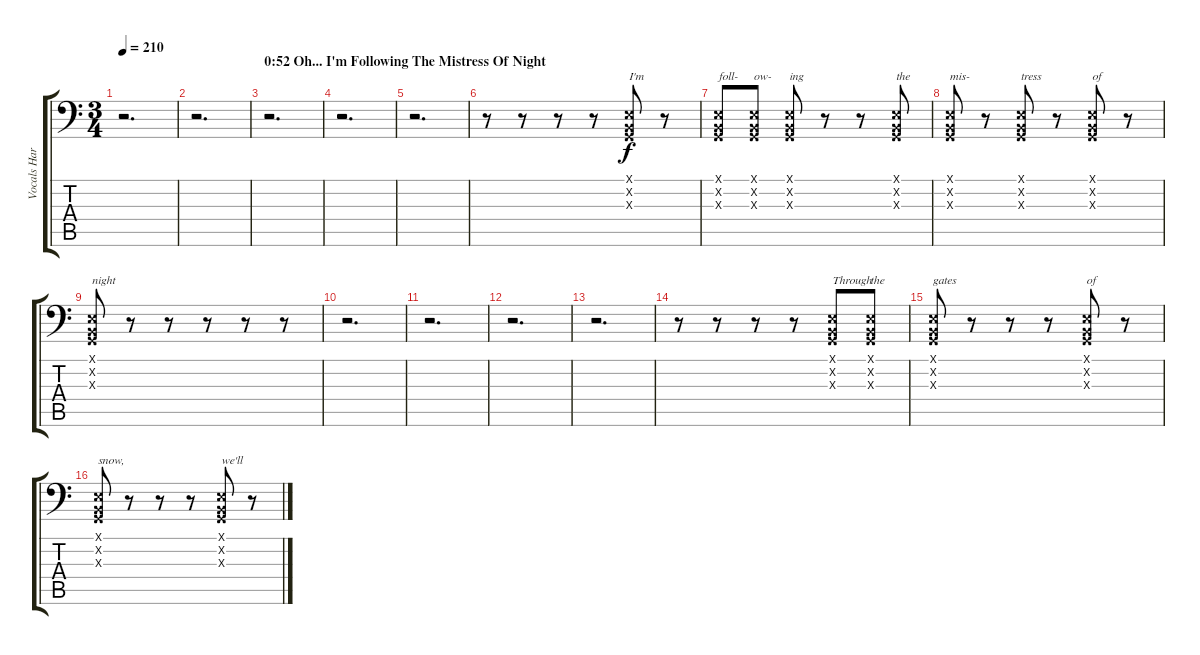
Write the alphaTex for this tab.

\track ("Vocals Harsh" "Vocals Har") {instrument timpani}
\staff {score tabs}
\tuning (E3 B2 G2 D2 A1 E1) {hide}
\ts (3 4)
\tempo 210
\clef f4
\ks c
r.2{d dy f} |
r.2{d} |
\section ("" "0:52 Oh... I'm Following The Mistress Of Night")
r.2{d} |
r.2{d} |
r.2{d} |
r.8 r.8 r.8 r.8 (0.1{x} 0.2{x} 0.3{x}).8{txt "I'm"} r.8 |
(0.1{x} 0.2{x} 0.3{x}).8{txt "foll-"} (0.1{x} 0.2{x} 0.3{x}).8{txt "ow-"} (0.1{x} 0.2{x} 0.3{x}).8{txt "ing"} r.8 r.8 (0.1{x} 0.2{x} 0.3{x}).8{txt "the"} |
(0.1{x} 0.2{x} 0.3{x}).8{txt "mis-"} r.8 (0.1{x} 0.2{x} 0.3{x}).8{txt "tress"} r.8 (0.1{x} 0.2{x} 0.3{x}).8{txt "of"} r.8 |
(0.1{x} 0.2{x} 0.3{x}).8{txt "night"} r.8 r.8 r.8 r.8 r.8 |
r.2{d} |
r.2{d} |
r.2{d} |
r.2{d} |
r.8 r.8 r.8 r.8 (0.1{x} 0.2{x} 0.3{x}).8{txt "Through"} (0.1{x} 0.2{x} 0.3{x}).8{txt "the"} |
(0.1{x} 0.2{x} 0.3{x}).8{txt "gates"} r.8 r.8 r.8 (0.1{x} 0.2{x} 0.3{x}).8{txt "of"} r.8 |
(0.1{x} 0.2{x} 0.3{x}).8{txt "snow,"} r.8 r.8 r.8 (0.1{x} 0.2{x} 0.3{x}).8{txt "we'll"} r.8
